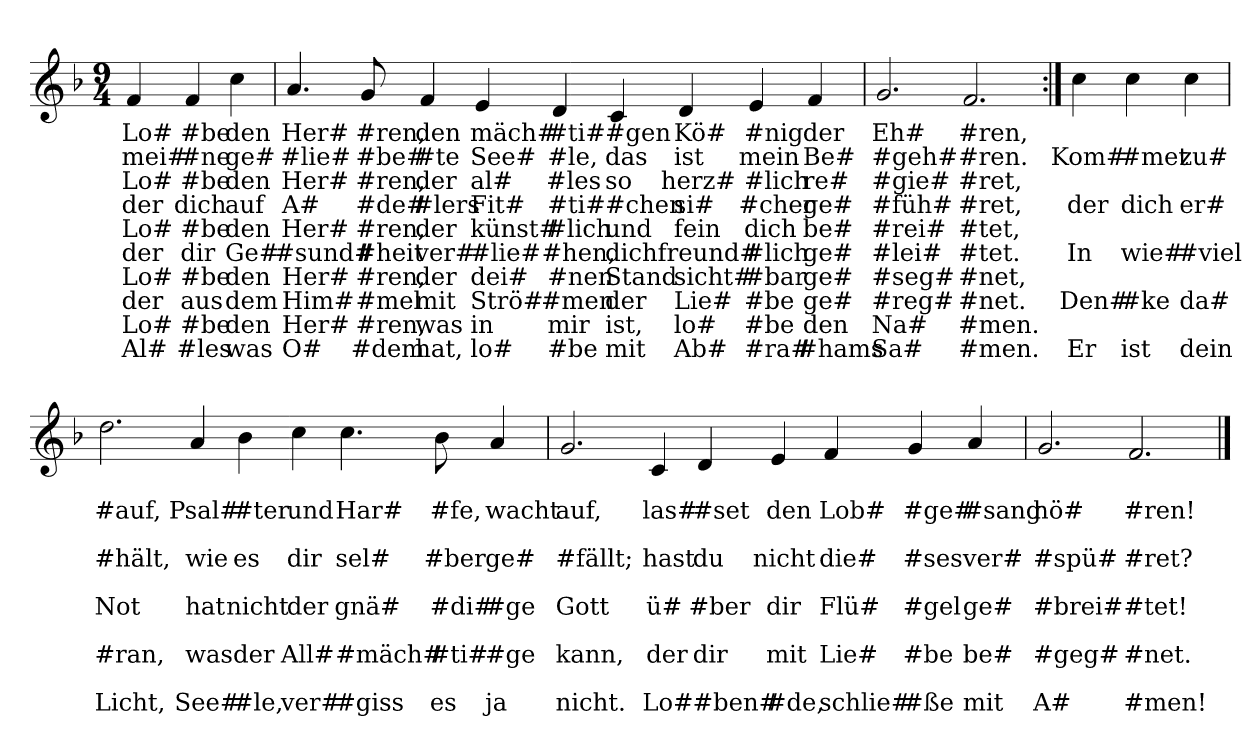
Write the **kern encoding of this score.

**kern	**text	**text	**text	**text	**text	**text	**text	**text	**text	**text
*part1	*part1	*part1	*part1	*part1	*part1	*part1	*part1	*part1	*part1	*part1
*staff1	*staff1	*staff1	*staff1	*staff1	*staff1	*staff1	*staff1	*staff1	*staff1	*staff1
*clefG2	*	*	*	*	*	*	*	*	*	*
*k[b-]	*	*	*	*	*	*	*	*	*	*
*M9/4	*	*	*	*	*	*	*	*	*	*
=	=	=	=	=	=	=	=	=	=	=
4f	Lo#	mei#	Lo#	der	Lo#	der	Lo#	der	Lo#	Al#
4f	#be	#ne	#be	dich	#be	dir	#be	aus	#be	#les
4cc	den	ge#	den	auf	den	Ge#	den	dem	den	was
=	=	=	=	=	=	=	=	=	=	=
4.a	Her#	#lie#	Her#	A#	Her#	#sund#	Her#	Him#	Her#	O#
8g	#ren,	#be#	#ren,	#de#	#ren,	#heit	#ren,	#mel	#ren,	#dem
4f	den	#te	der	#lers	der	ver#	der	mit	was	hat,
4e	mäch#	See#	al#	Fit#	künst#	#lie#	dei#	Strö#	in	lo#
4d	#ti#	#le,	#les	#ti#	#lich	#hen,	#nen	#men	mir	#be
4c	#gen	das	so	#chen	und	dich	Stand	der	ist,	mit
4d	Kö#	ist	herz#	si#	fein	freund#	sicht#	Lie#	lo#	Ab#
4e	#nig	mein	#lich	#cher	dich	#lich	#bar	#be	#be	#ra#
4f	der	Be#	re#	ge#	be#	ge#	ge#	ge#	den	#hams
=	=	=	=	=	=	=	=	=	=	=
2.g	Eh#	#geh#	#gie#	#füh#	#rei#	#lei#	#seg#	#reg#	Na#	Sa#
2.f	#ren,	#ren.	#ret,	#ret,	#tet,	#tet.	#net,	#net.	#men.	#men.
=:|!	=:|!	=:|!	=:|!	=:|!	=:|!	=:|!	=:|!	=:|!	=:|!	=:|!
4cc	.	Kom#	.	der	.	In	.	Den#	.	Er
4cc	.	#met	.	dich	.	wie#	.	#ke	.	ist
4cc	.	zu#	.	er#	.	#viel	.	da#	.	dein
=	=	=	=	=	=	=	=	=	=	=
2.dd	.	#auf,	.	#hält,	.	Not	.	#ran,	.	Licht,
4a	.	Psal#	.	wie	.	hat	.	was	.	See#
4b-	.	#ter	.	es	.	nicht	.	der	.	#le,
4cc	.	und	.	dir	.	der	.	All#	.	ver#
4.cc	.	Har#	.	sel#	.	gnä#	.	#mäch#	.	#giss
8b-	.	#fe,	.	#ber	.	#di#	.	#ti#	.	es
4a	.	wacht	.	ge#	.	#ge	.	#ge	.	ja
=	=	=	=	=	=	=	=	=	=	=
2.g	.	auf,	.	#fällt;	.	Gott	.	kann,	.	nicht.
4c	.	las#	.	hast	.	ü#	.	der	.	Lo#
4d	.	#set	.	du	.	#ber	.	dir	.	#ben#
4e	.	den	.	nicht	.	dir	.	mit	.	#de,
4f	.	Lob#	.	die#	.	Flü#	.	Lie#	.	schlie#
4g	.	#ge#	.	#ses	.	#gel	.	#be	.	#ße
4a	.	#sang	.	ver#	.	ge#	.	be#	.	mit
=	=	=	=	=	=	=	=	=	=	=
2.g	.	hö#	.	#spü#	.	#brei#	.	#geg#	.	A#
2.f	.	#ren!	.	#ret?	.	#tet!	.	#net.	.	#men!
==	==	==	==	==	==	==	==	==	==	==
*-	*-	*-	*-	*-	*-	*-	*-	*-	*-	*-
